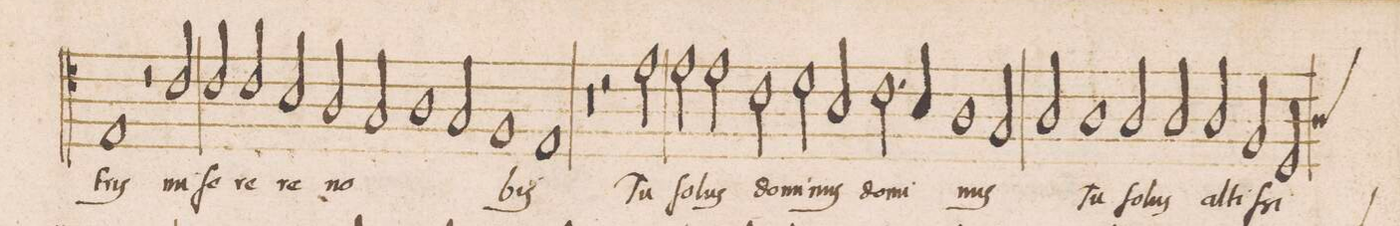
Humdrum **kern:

**kern	**text
*I"TENOR	*
*clefC4	*
*k[]	*
*met(C|)	*
*M2/1	*
1E	-tris
2r	.
2c/	mi-
=61-	=61-
2c/	-ſe-
2c/	-re-
2B/	-re
2A/	no-
=62-	=62-
2G/	.
1A	.
2G/	.
=63-	=63-
1F	.
1E	-bis
=64-	=64-
0r	.
=65-	=65-
2r	.
2e\	Tu
2e\	ſo-
2e\	-lus
=66-	=66-
2c\	do-
2d\	-mi-
2B/	-nus
2.c\	do-
=67-	=67-
4B/	-mi-
1A	.
2G/	-nus
=68-	=68-
2A/	.
1A	Tu
2A/	ſo-
=69-	=69-
2A/	-lus
2A/	al-
2F/	-tiſ-
*custos:a	*
2D/	-si-
=70-	=70-
*-	*-
